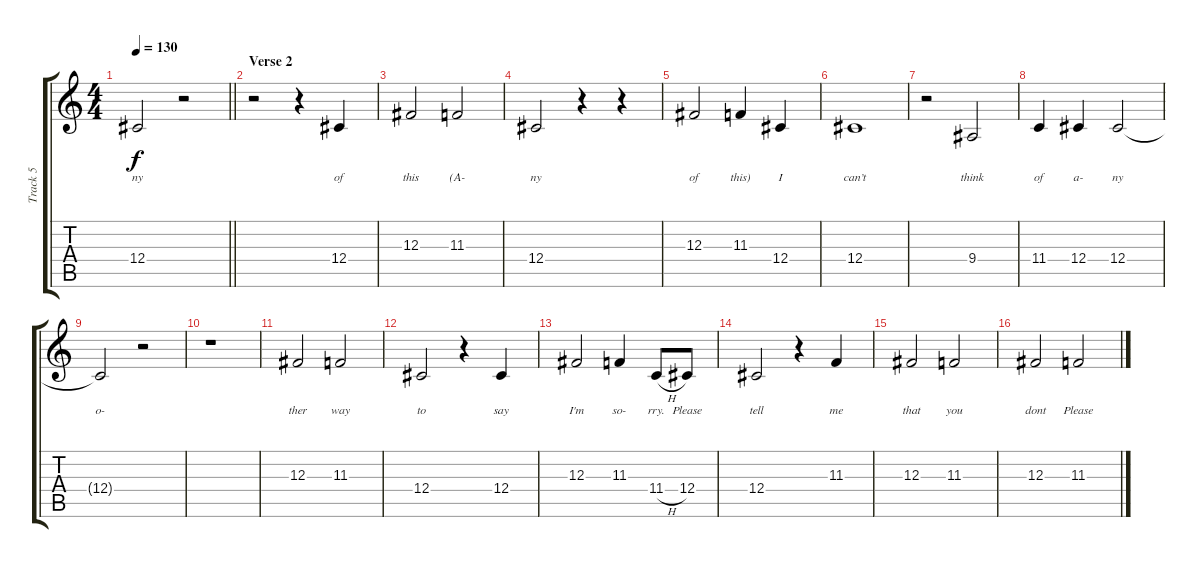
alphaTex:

\track ("Track 5" "Track 5") {instrument clarinet}
\staff {score tabs}
\tuning (Eb4 Bb3 Gb3 Db3 Ab2 Db2) {hide}
\ts (4 4)
\tempo 130
\clef g2
\barLineRight lightlight
\ks c
12.4.2{lyrics (0 "ny") lyrics (1 "") lyrics (2 "") lyrics (3 "") lyrics (4 "") dy f} r.2 |
\section ("" "Verse 2")
r.2 r.4 12.4.4{lyrics (0 "of") lyrics (1 "") lyrics (2 "") lyrics (3 "") lyrics (4 "")} |
12.3.2{lyrics (0 "this") lyrics (1 "") lyrics (2 "") lyrics (3 "") lyrics (4 "")} 11.3.2{lyrics (0 "(A-") lyrics (1 "") lyrics (2 "") lyrics (3 "") lyrics (4 "")} |
12.4.2{lyrics (0 "ny") lyrics (1 "") lyrics (2 "") lyrics (3 "") lyrics (4 "")} r.4 r.4 |
12.3.2{lyrics (0 "of") lyrics (1 "") lyrics (2 "") lyrics (3 "") lyrics (4 "")} 11.3.4{lyrics (0 "this)") lyrics (1 "") lyrics (2 "") lyrics (3 "") lyrics (4 "")} 12.4.4{lyrics (0 "I") lyrics (1 "") lyrics (2 "") lyrics (3 "") lyrics (4 "")} |
12.4.1{lyrics (0 "can’t") lyrics (1 "") lyrics (2 "") lyrics (3 "") lyrics (4 "")} |
r.2 9.4.2{lyrics (0 "think") lyrics (1 "") lyrics (2 "") lyrics (3 "") lyrics (4 "")} |
11.4.4{lyrics (0 "of") lyrics (1 "") lyrics (2 "") lyrics (3 "") lyrics (4 "")} 12.4.4{lyrics (0 "a-") lyrics (1 "") lyrics (2 "") lyrics (3 "") lyrics (4 "")} 12.4.2{lyrics (0 "ny") lyrics (1 "") lyrics (2 "") lyrics (3 "") lyrics (4 "")} |
12.4{t}.2{lyrics (0 "o-") lyrics (1 "") lyrics (2 "") lyrics (3 "") lyrics (4 "")} r.2 |
r.1 |
12.3.2{lyrics (0 "ther") lyrics (1 "") lyrics (2 "") lyrics (3 "") lyrics (4 "")} 11.3.2{lyrics (0 "way") lyrics (1 "") lyrics (2 "") lyrics (3 "") lyrics (4 "")} |
12.4.2{lyrics (0 "to") lyrics (1 "") lyrics (2 "") lyrics (3 "") lyrics (4 "")} r.4 12.4.4{lyrics (0 "say") lyrics (1 "") lyrics (2 "") lyrics (3 "") lyrics (4 "")} |
12.3.2{lyrics (0 "I'm") lyrics (1 "") lyrics (2 "") lyrics (3 "") lyrics (4 "")} 11.3.4{lyrics (0 "so-") lyrics (1 "") lyrics (2 "") lyrics (3 "") lyrics (4 "")} 11.4{h}.8{lyrics (0 "rry.") lyrics (1 "") lyrics (2 "") lyrics (3 "") lyrics (4 "")} 12.4.8{lyrics (0 "Please") lyrics (1 "") lyrics (2 "") lyrics (3 "") lyrics (4 "")} |
12.4.2{lyrics (0 "tell") lyrics (1 "") lyrics (2 "") lyrics (3 "") lyrics (4 "")} r.4 11.3.4{lyrics (0 "me") lyrics (1 "") lyrics (2 "") lyrics (3 "") lyrics (4 "")} |
12.3.2{lyrics (0 "that") lyrics (1 "") lyrics (2 "") lyrics (3 "") lyrics (4 "")} 11.3.2{lyrics (0 "you") lyrics (1 "") lyrics (2 "") lyrics (3 "") lyrics (4 "")} |
12.3.2{lyrics (0 "dont") lyrics (1 "") lyrics (2 "") lyrics (3 "") lyrics (4 "")} 11.3.2{lyrics (0 "Please") lyrics (1 "") lyrics (2 "") lyrics (3 "") lyrics (4 "")}
